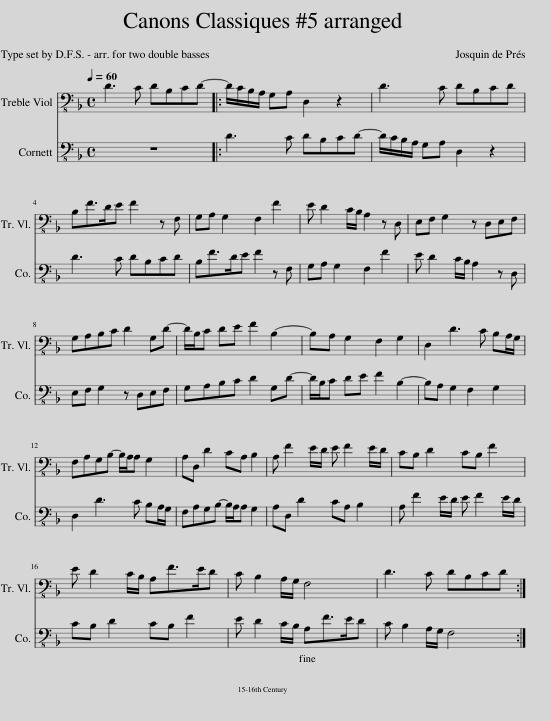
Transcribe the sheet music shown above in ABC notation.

X:1
%%score 1 2
L:1/8
Q:1/4=60
M:4/4
I:linebreak $
K:F
V:1 bass-8
V:2 bass-8
V:1
 D3 C DB,CD- |: D/C/B,/A,/ G,A, D,2 z2 | D3 C DB,CD |$ B,F>DE F2 z F, | G,A, G,2 F,2 F2 | %5
 E D2 C/B,/ A,2 z D, | E,F, G,2 z D,E,F, |$ G,A,B,C D2 G,D- | D/B,/C DE F2 B,2- | B,A, G,2 F,2 G,2 | %10
 D,2 D3 C B,A,/G,/ |$ F,A,G,B,- B,/A,/A, G,2 | A,D, D2 CA, B,2 | A, F2 E/D/ E F2 E/D/ | CB, D2 CB, F2 |$ %15
 E D2 C/B,/ A,F>ED | C B,2 A,/G,/ F,4 | D3 C DB,CD :| %18
V:2
 z8 |: D3 C DB,CD- | D/C/B,/A,/ G,A, D,2 z2 |$ D3 C DB,CD | B,F>DE F2 z F, | %5
 G,A, G,2 F,2 F2 | E D2 C/B,/ A,2 z D, |$ E,F, G,2 z D,E,F, | G,A,B,C D2 G,D- | D/B,/C DE F2 B,2- | %10
 B,A, G,2 F,2 G,2 |$ D,2 D3 C B,A,/G,/ | F,A,G,B,- B,/A,/A, G,2 | A,D, D2 CA, B,2 | A, F2 E/D/ E F2 E/D/ |$ %15
 CB, D2 CB, F2 | E D2 C/B,/ A,F>ED | C B,2 A,/G,/ F,4 :| %18
